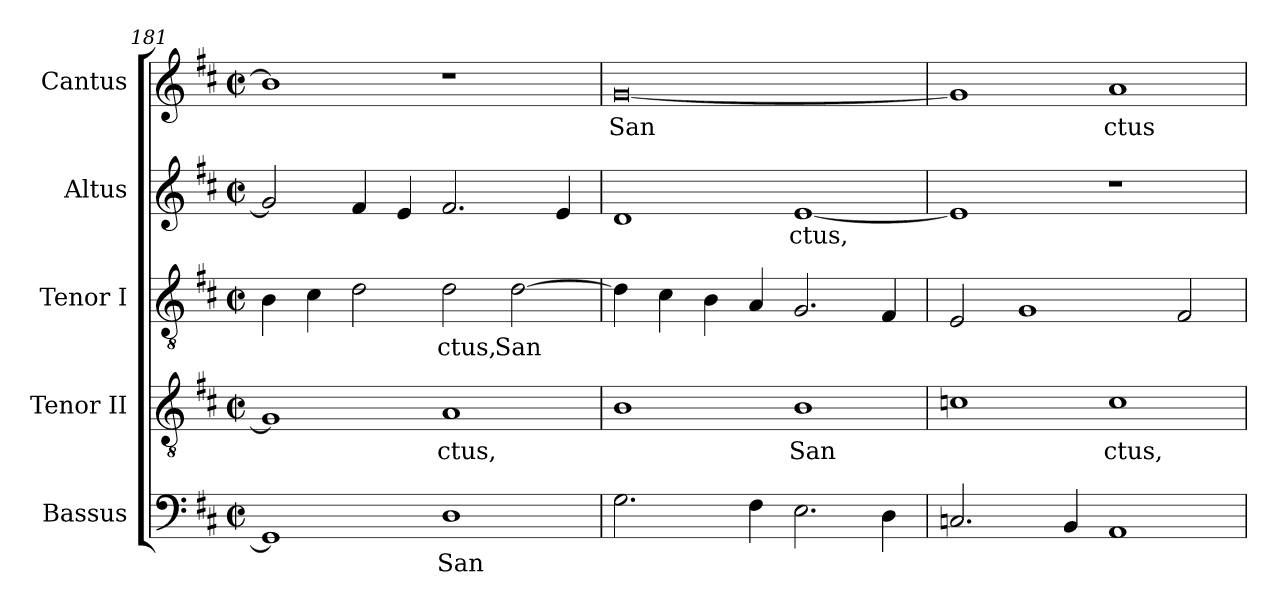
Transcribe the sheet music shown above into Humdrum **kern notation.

**kern	**text	**kern	**text	**kern	**text	**kern	**text	**kern	**text
*part5	*part5	*part4	*part4	*part3	*part3	*part2	*part2	*part1	*part1
*staff5	*staff5	*staff4	*staff4	*staff3	*staff3	*staff2	*staff2	*staff1	*staff1
*I"Bassus	*	*I"Tenor II	*	*I"Tenor I	*	*I"Altus	*	*I"Cantus	*
*I'B	*	*I'T II	*	*I'T I	*	*I'A	*	*I'C	*
*clefF4	*	*clefGv2	*	*clefGv2	*	*clefG2	*	*clefG2	*
*k[f#c#]	*	*k[f#c#]	*	*k[f#c#]	*	*k[f#c#]	*	*k[f#c#]	*
*D:	*	*D:	*	*D:	*	*D:	*	*D:	*
*M2/2	*	*M2/2	*	*M2/2	*	*M2/2	*	*M2/2	*
*met(c|)	*	*met(c|)	*	*met(c|)	*	*met(c|)	*	*met(c|)	*
=181	=181	=181	=181	=181	=181	=181	=181	=181	=181
!	!LO:LY:b:cj	!	!LO:LY:b:cj	!	!LO:LY:b:cj	!	!LO:LY:b:cj	!	!LO:LY:b:cj
1GG]	.	1G]	.	4B\	--	2g/]	--	1b]	.
!	!	!	!	!	!LO:LY:b:cj	!	!	!	!
.	.	.	.	4c#\	--	.	.	.	.
!	!	!	!	!	!LO:LY:b:cj	!	!LO:LY:b:cj	!	!
.	.	.	.	2d\	--	4f#/	--	.	.
!	!	!	!	!	!	!	!LO:LY:b:cj	!	!
.	.	.	.	.	.	4e/	--	.	.
!	!LO:LY:b:cj	!	!LO:LY:b:cj	!	!LO:LY:b:cj	!	!LO:LY:b:cj	!	!
1D	San	1A	ctus,	2d\	-ctus,	2.f#/	--	1r	.
!	!	!	!	!	!LO:LY:b:cj	!	!	!	!
.	.	.	.	[>2d\	San-	.	.	.	.
!	!	!	!	!	!	!	!LO:LY:b:cj	!	!
.	.	.	.	.	.	4e/	--	.	.
=182	=182	=182	=182	=182	=182	=182	=182	=182	=182
!	!LO:LY:b:cj	!	!LO:LY:b:cj	!	!LO:LY:b:cj	!	!LO:LY:b:cj	!	!LO:LY:b:cj
2.G\	.	1B	.	4d\]	--	1d	--	[<0g	San
!	!	!	!	!	!LO:LY:b:cj	!	!	!	!
.	.	.	.	4c#\	--	.	.	.	.
!	!	!	!	!	!LO:LY:b:cj	!	!	!	!
.	.	.	.	4B\	--	.	.	.	.
!	!LO:LY:b:cj	!	!	!	!LO:LY:b:cj	!	!	!	!
4F#\	.	.	.	4A/	--	.	.	.	.
!	!LO:LY:b:cj	!	!LO:LY:b:cj	!	!LO:LY:b:cj	!	!LO:LY:b:cj	!	!
2.E\	.	1B	San	2.G/	--	[<1e	-ctus,	.	.
!	!LO:LY:b:cj	!	!	!	!LO:LY:b:cj	!	!	!	!
4D\	.	.	.	4F#/	--	.	.	.	.
!!LO:LB:g=z
=183	=183	=183	=183	=183	=183	=183	=183	=183	=183
!	!LO:LY:b:cj	!	!LO:LY:b:cj	!	!LO:LY:b:cj	!	!LO:LY:b:cj	!	!LO:LY:b:cj
2.Cn/	.	1c	.	2E/	--	1e]	.	1g]	.
!	!	!	!	!	!LO:LY:b:cj	!	!	!	!
.	.	.	.	1G	--	.	.	.	.
!	!LO:LY:b:cj	!	!	!	!	!	!	!	!
4BB/	.	.	.	.	.	.	.	.	.
!	!LO:LY:b:cj	!	!LO:LY:b:cj	!	!	!	!	!	!LO:LY:b:cj
1AA	.	1c	ctus,	.	.	1r	.	1a	ctus
!	!	!	!	!	!LO:LY:b:cj	!	!	!	!
.	.	.	.	2F#/	--	.	.	.	.
=	=	=	=	=	=	=	=	=	=
*-	*-	*-	*-	*-	*-	*-	*-	*-	*-
